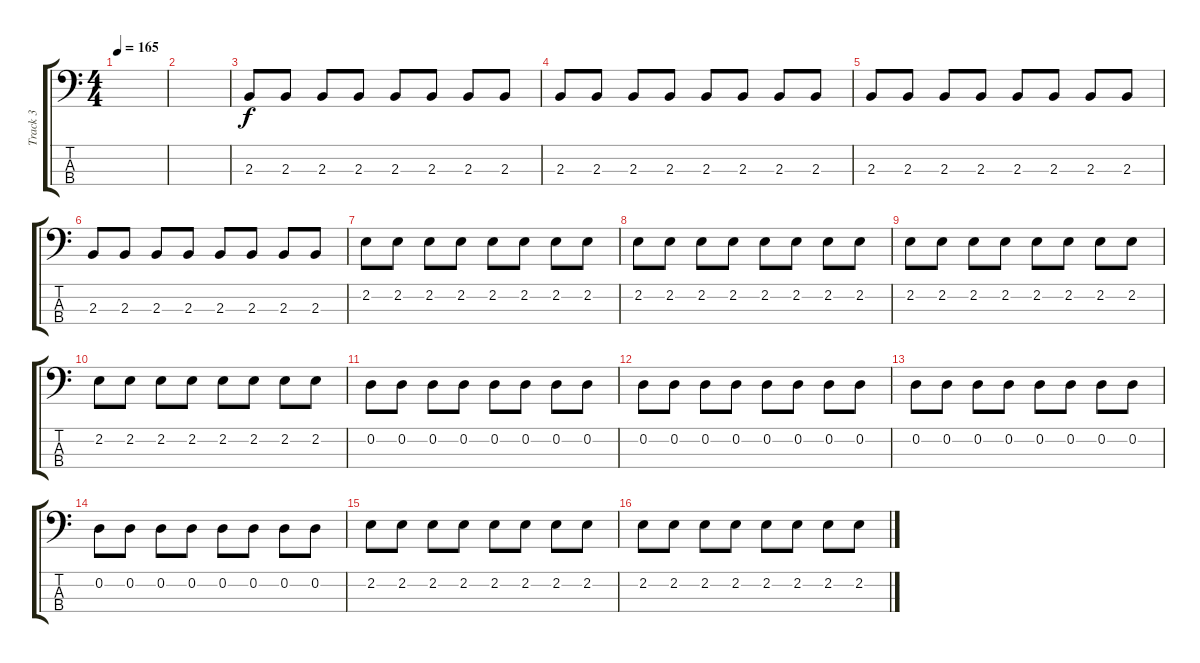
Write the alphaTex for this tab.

\track ("Track 3" "Track 3") {instrument electricbassfinger}
\staff {score tabs}
\tuning (G2 D2 A1 E1) {hide}
\ts (4 4)
\tempo 165
\clef f4
\ks c
|
|
2.3.8 2.3.8 2.3.8 2.3.8 2.3.8 2.3.8 2.3.8 2.3.8 |
2.3.8 2.3.8 2.3.8 2.3.8 2.3.8 2.3.8 2.3.8 2.3.8 |
2.3.8 2.3.8 2.3.8 2.3.8 2.3.8 2.3.8 2.3.8 2.3.8 |
2.3.8 2.3.8 2.3.8 2.3.8 2.3.8 2.3.8 2.3.8 2.3.8 |
2.2.8 2.2.8 2.2.8 2.2.8 2.2.8 2.2.8 2.2.8 2.2.8 |
2.2.8 2.2.8 2.2.8 2.2.8 2.2.8 2.2.8 2.2.8 2.2.8 |
2.2.8 2.2.8 2.2.8 2.2.8 2.2.8 2.2.8 2.2.8 2.2.8 |
2.2.8 2.2.8 2.2.8 2.2.8 2.2.8 2.2.8 2.2.8 2.2.8 |
0.2.8 0.2.8 0.2.8 0.2.8 0.2.8 0.2.8 0.2.8 0.2.8 |
0.2.8 0.2.8 0.2.8 0.2.8 0.2.8 0.2.8 0.2.8 0.2.8 |
0.2.8 0.2.8 0.2.8 0.2.8 0.2.8 0.2.8 0.2.8 0.2.8 |
0.2.8 0.2.8 0.2.8 0.2.8 0.2.8 0.2.8 0.2.8 0.2.8 |
2.2.8 2.2.8 2.2.8 2.2.8 2.2.8 2.2.8 2.2.8 2.2.8 |
2.2.8 2.2.8 2.2.8 2.2.8 2.2.8 2.2.8 2.2.8 2.2.8
